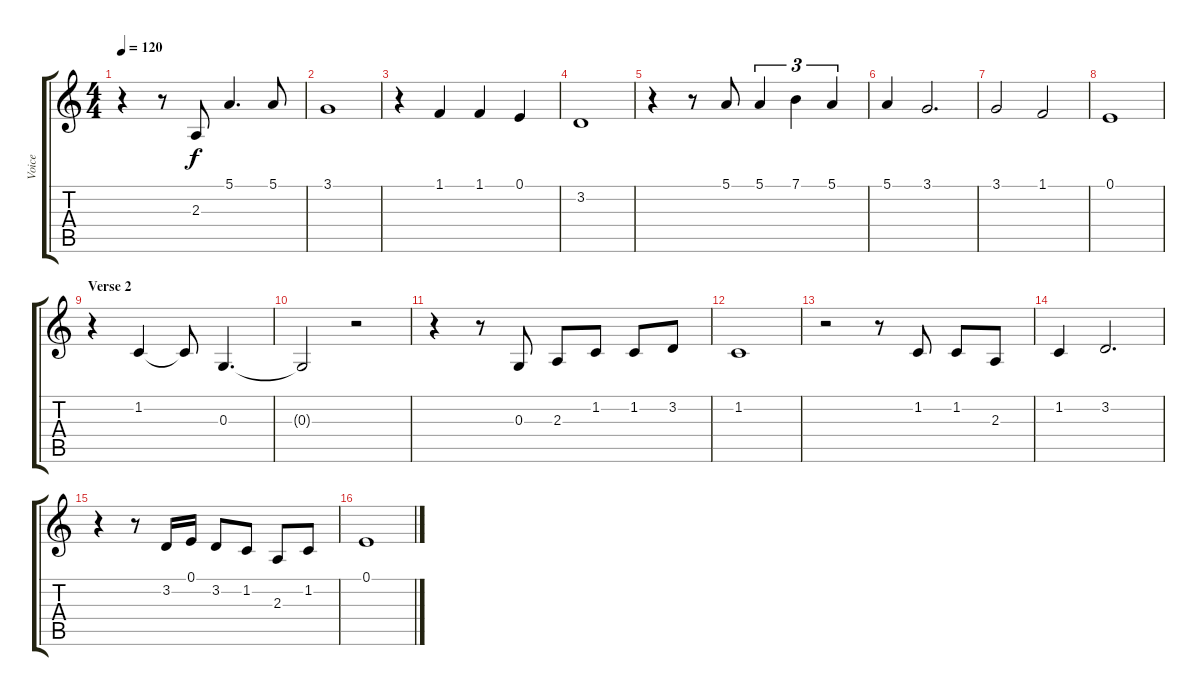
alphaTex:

\track ("Voice" "Voice") {instrument clarinet}
\staff {score tabs}
\tuning (E4 B3 G3 D3 A2 E2) {hide}
\ts (4 4)
\tempo 120
\clef g2
\ks c
r.4{dy f} r.8 2.3.8 5.1.4{d} 5.1.8 |
3.1.1 |
r.4 1.1.4 1.1.4 0.1.4 |
3.2.1 |
r.4 r.8 5.1.8 5.1.4{tu (3 2)} 7.1.4{tu (3 2)} 5.1.4{tu (3 2)} |
5.1.4 3.1.2{d} |
3.1.2 1.1.2 |
0.1.1 |
\section ("" "Verse 2")
r.4 1.2.4 1.2{t}.8 0.3.4{d} |
0.3{t}.2 r.2 |
r.4 r.8 0.3.8 2.3.8 1.2.8 1.2.8 3.2.8 |
1.2.1 |
r.2 r.8 1.2.8 1.2.8 2.3.8 |
1.2.4 3.2.2{d} |
r.4 r.8 3.2.16 0.1.16 3.2.8 1.2.8 2.3.8 1.2.8 |
0.1.1
